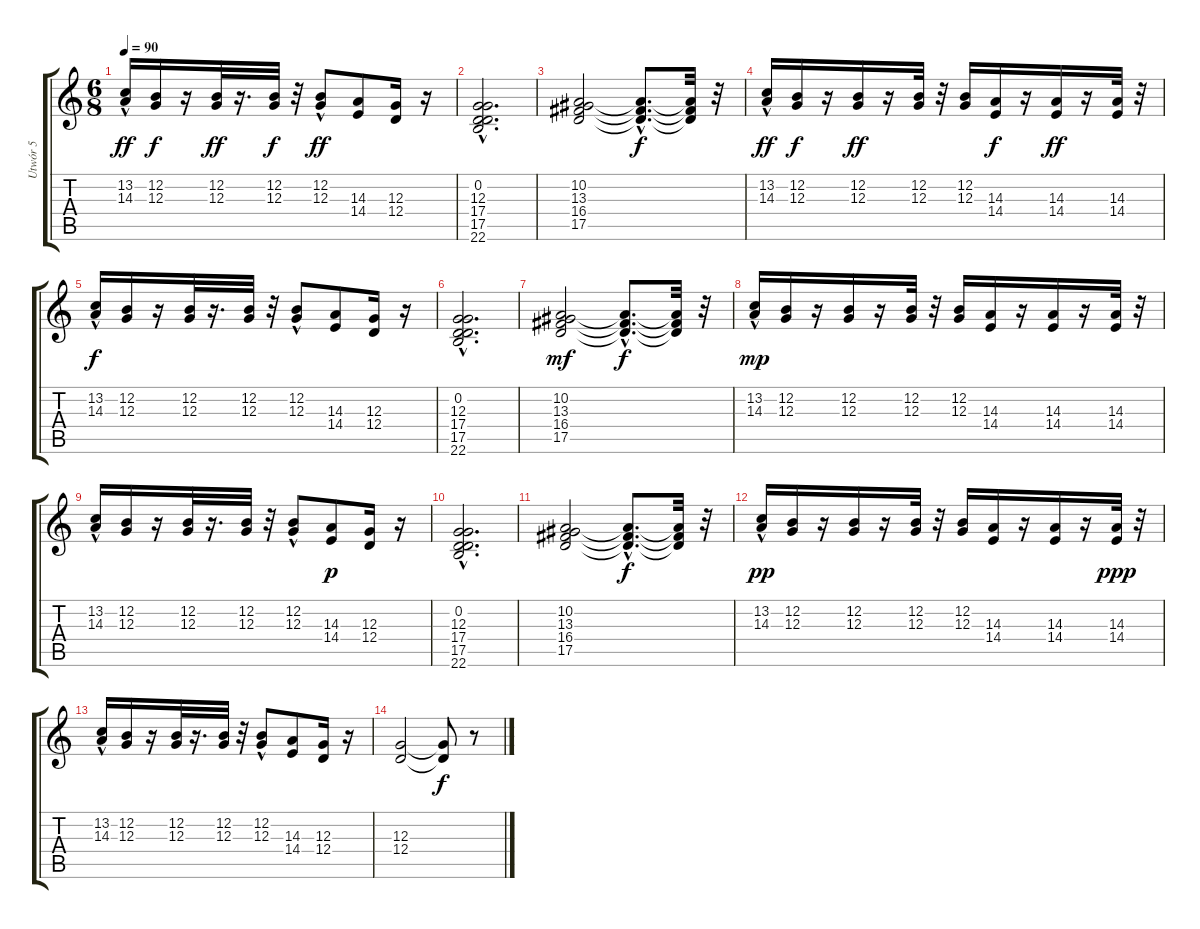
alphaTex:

\track ("Utwór 5" "Utwór 5") {instrument voiceoohs}
\staff {score tabs}
\tuning (E4 B3 G3 D3 A2 E2) {hide}
\ts (6 8)
\tempo 90
\clef g2
\ks c
(13.2 14.3{hac}).16{dy ff} (12.2 12.3).16{dy f} r.16 (12.2 12.3).32{dy ff} r.16{d} (12.2 12.3).32{dy f} r.32 (12.2 12.3{hac}).8{dy ff} (14.3 14.4).8 (12.3 12.4).16 r.16 |
(0.2{hac} 12.3 17.4 17.5 22.6).2{d} |
(10.2 13.3 16.4 17.5).2 (10.2{hac t} 16.4{hac t} 17.5{hac t}).8{d dy f} (10.2{t} 16.4{t} 17.5{t}).32 r.32 |
(13.2{hac} 14.3{hac}).16{dy ff} (12.2 12.3).16{dy f} r.16 (12.2 12.3).16{dy ff} r.16 (12.2 12.3).32 r.32 (12.2 12.3).16 (14.3 14.4).16{dy f} r.16 (14.3 14.4).16{dy ff} r.16 (14.3 14.4).32 r.32 |
(13.2 14.3{hac}).16{dy f} (12.2 12.3).16 r.16 (12.2 12.3).32 r.16{d} (12.2 12.3).32 r.32 (12.2 12.3{hac}).8 (14.3 14.4).8 (12.3 12.4).16 r.16 |
(0.2{hac} 12.3 17.4 17.5 22.6).2{d} |
(10.2 13.3 16.4 17.5).2{dy mf} (10.2{hac t} 16.4{hac t} 17.5{hac t}).8{d dy f} (10.2{t} 16.4{t} 17.5{t}).32 r.32 |
(13.2{hac} 14.3{hac}).16{dy mp} (12.2 12.3).16 r.16 (12.2 12.3).16 r.16 (12.2 12.3).32 r.32 (12.2 12.3).16 (14.3 14.4).16 r.16 (14.3 14.4).16 r.16 (14.3 14.4).32 r.32 |
(13.2 14.3{hac}).16 (12.2 12.3).16 r.16 (12.2 12.3).32 r.16{d} (12.2 12.3).32 r.32 (12.2 12.3{hac}).8 (14.3 14.4).8{dy p} (12.3 12.4).16 r.16 |
(0.2{hac} 12.3 17.4 17.5 22.6).2{d} |
(10.2 13.3 16.4 17.5).2 (10.2{hac t} 16.4{hac t} 17.5{hac t}).8{d dy f} (10.2{t} 16.4{t} 17.5{t}).32 r.32 |
(13.2{hac} 14.3{hac}).16{dy pp} (12.2 12.3).16 r.16 (12.2 12.3).16 r.16 (12.2 12.3).32 r.32 (12.2 12.3).16 (14.3 14.4).16 r.16 (14.3 14.4).16 r.16 (14.3 14.4).32{dy ppp} r.32 |
(13.2 14.3{hac}).16 (12.2 12.3).16 r.16 (12.2 12.3).32 r.16{d} (12.2 12.3).32 r.32 (12.2 12.3{hac}).8 (14.3 14.4).8 (12.3 12.4).16 r.16 |
(12.3 12.4).2 (12.3{t} 12.4{t}).8{dy f} r.8
